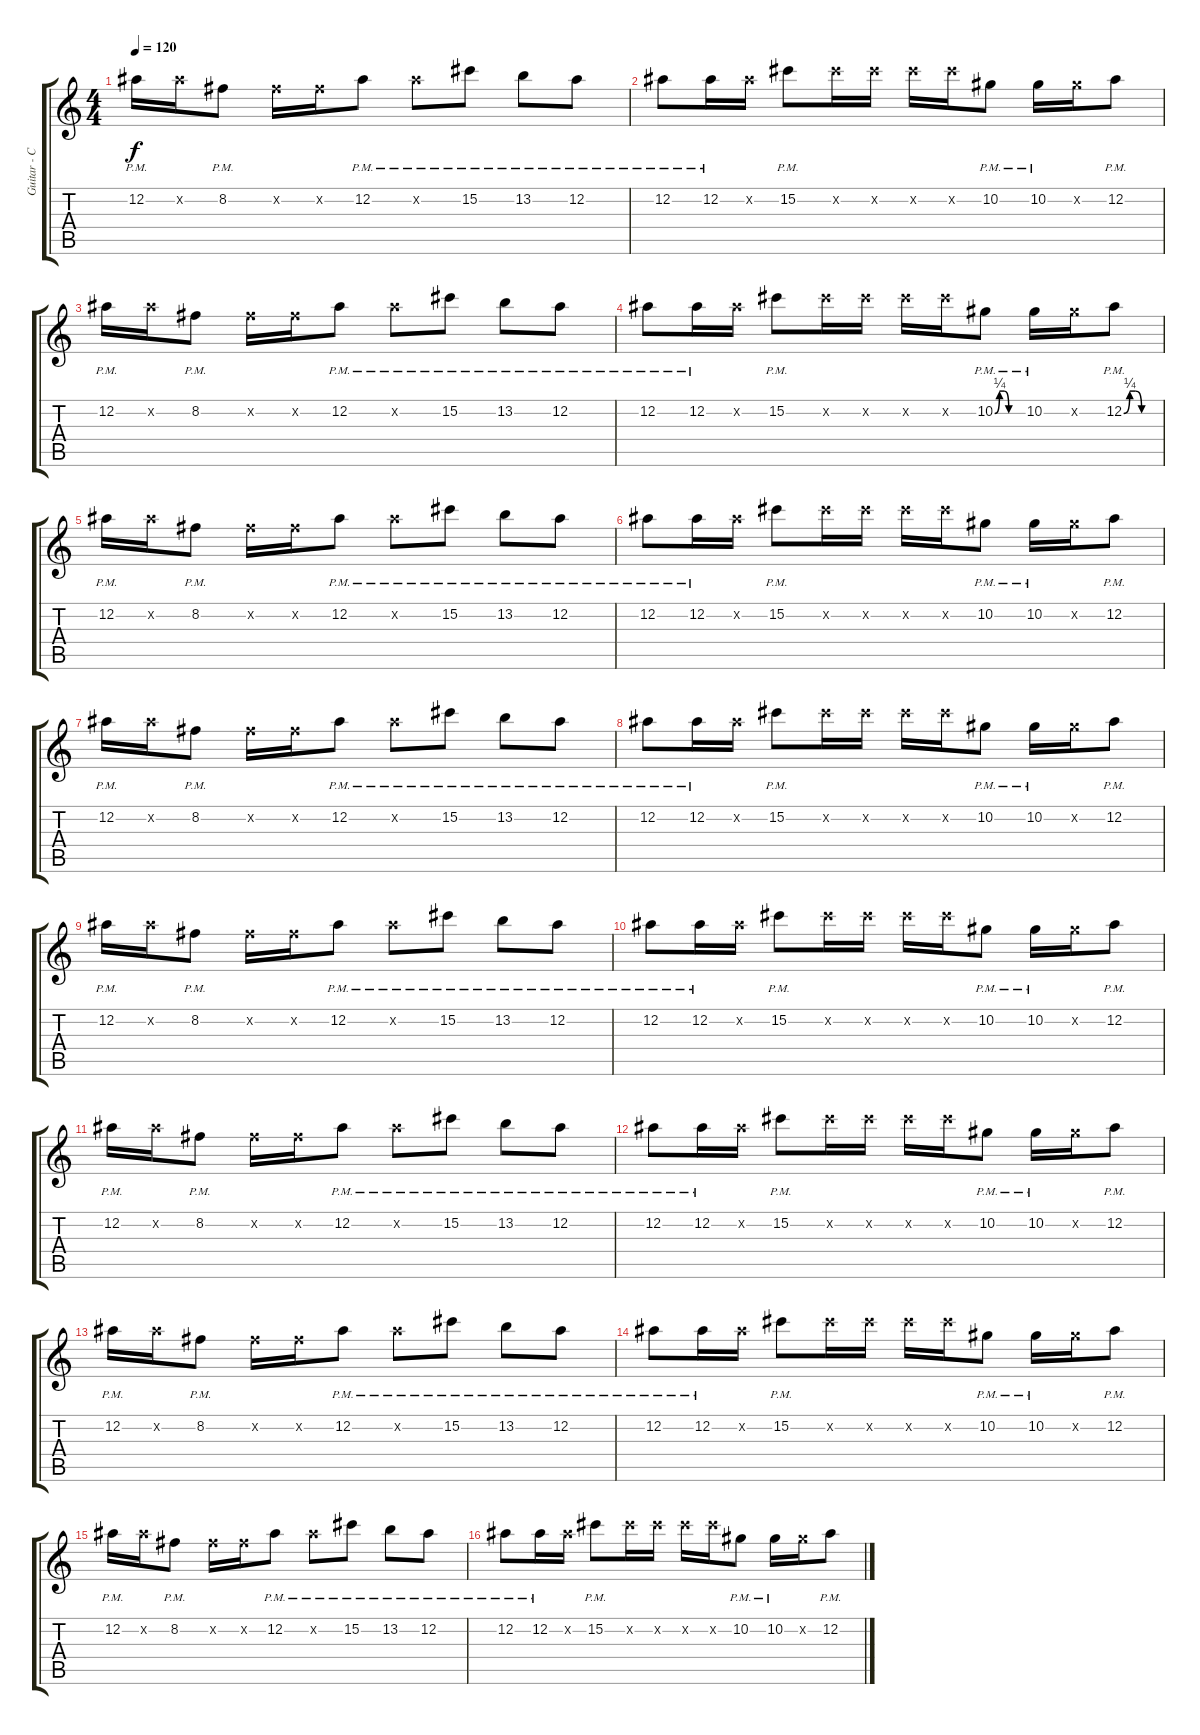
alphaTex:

\track ("Guitar - Clean A" "Guitar - C") {instrument electricguitarjazz}
\staff {score tabs}
\tuning (Eb4 Bb3 Gb3 Db3 Ab2 Eb2) {hide}
\ts (4 4)
\tempo 120
\clef g2
\ks c
12.2{pm}.16{dy f} 12.2{x}.16 8.2{pm}.8 8.2{x}.16 8.2{x}.16 12.2{pm}.8 12.2{pm x}.8 15.2{pm}.8 13.2{pm}.8 12.2{pm}.8 |
12.2{pm}.8 12.2{pm}.16 12.2{x}.16 15.2{pm}.8 15.2{x}.16 15.2{x}.16 15.2{x}.16 15.2{x}.16 10.2{pm}.8 10.2{pm}.16 10.2{x}.16 12.2{pm}.8 |
12.2{pm}.16 12.2{x}.16 8.2{pm}.8 8.2{x}.16 8.2{x}.16 12.2{pm}.8 12.2{pm x}.8 15.2{pm}.8 13.2{pm}.8 12.2{pm}.8 |
12.2{pm}.8 12.2{pm}.16 12.2{x}.16 15.2{pm}.8 15.2{x}.16 15.2{x}.16 15.2{x}.16 15.2{x}.16 10.2{be (custom 0 0 10 1 20 1 30 0 60 0) pm}.8 10.2{pm}.16 10.2{x}.16 12.2{be (custom 0 0 10 1 20 1 30 0 60 0) pm}.8 |
12.2{pm}.16 12.2{x}.16 8.2{pm}.8 8.2{x}.16 8.2{x}.16 12.2{pm}.8 12.2{pm x}.8 15.2{pm}.8 13.2{pm}.8 12.2{pm}.8 |
12.2{pm}.8 12.2{pm}.16 12.2{x}.16 15.2{pm}.8 15.2{x}.16 15.2{x}.16 15.2{x}.16 15.2{x}.16 10.2{pm}.8 10.2{pm}.16 10.2{x}.16 12.2{pm}.8 |
12.2{pm}.16 12.2{x}.16 8.2{pm}.8 8.2{x}.16 8.2{x}.16 12.2{pm}.8 12.2{pm x}.8 15.2{pm}.8 13.2{pm}.8 12.2{pm}.8 |
12.2{pm}.8 12.2{pm}.16 12.2{x}.16 15.2{pm}.8 15.2{x}.16 15.2{x}.16 15.2{x}.16 15.2{x}.16 10.2{pm}.8 10.2{pm}.16 10.2{x}.16 12.2{pm}.8 |
12.2{pm}.16 12.2{x}.16 8.2{pm}.8 8.2{x}.16 8.2{x}.16 12.2{pm}.8 12.2{pm x}.8 15.2{pm}.8 13.2{pm}.8 12.2{pm}.8 |
12.2{pm}.8 12.2{pm}.16 12.2{x}.16 15.2{pm}.8 15.2{x}.16 15.2{x}.16 15.2{x}.16 15.2{x}.16 10.2{pm}.8 10.2{pm}.16 10.2{x}.16 12.2{pm}.8 |
12.2{pm}.16 12.2{x}.16 8.2{pm}.8 8.2{x}.16 8.2{x}.16 12.2{pm}.8 12.2{pm x}.8 15.2{pm}.8 13.2{pm}.8 12.2{pm}.8 |
12.2{pm}.8 12.2{pm}.16 12.2{x}.16 15.2{pm}.8 15.2{x}.16 15.2{x}.16 15.2{x}.16 15.2{x}.16 10.2{pm}.8 10.2{pm}.16 10.2{x}.16 12.2{pm}.8 |
12.2{pm}.16 12.2{x}.16 8.2{pm}.8 8.2{x}.16 8.2{x}.16 12.2{pm}.8 12.2{pm x}.8 15.2{pm}.8 13.2{pm}.8 12.2{pm}.8 |
12.2{pm}.8 12.2{pm}.16 12.2{x}.16 15.2{pm}.8 15.2{x}.16 15.2{x}.16 15.2{x}.16 15.2{x}.16 10.2{pm}.8 10.2{pm}.16 10.2{x}.16 12.2{pm}.8 |
12.2{pm}.16 12.2{x}.16 8.2{pm}.8 8.2{x}.16 8.2{x}.16 12.2{pm}.8 12.2{pm x}.8 15.2{pm}.8 13.2{pm}.8 12.2{pm}.8 |
12.2{pm}.8 12.2{pm}.16 12.2{x}.16 15.2{pm}.8 15.2{x}.16 15.2{x}.16 15.2{x}.16 15.2{x}.16 10.2{pm}.8 10.2{pm}.16 10.2{x}.16 12.2{pm}.8
